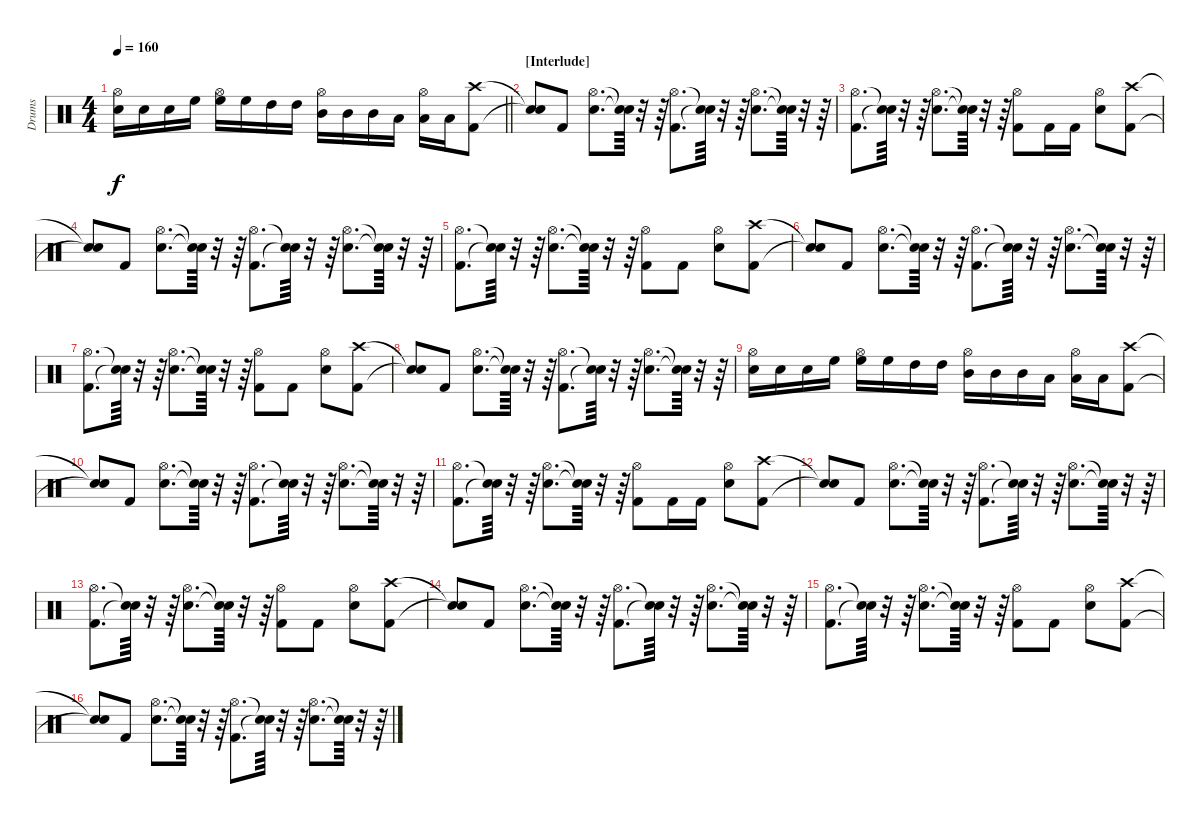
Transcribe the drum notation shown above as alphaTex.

\track ("Drums" "Drums") {instrument percussion}
\staff {score}
\articulation defaults
\ts (4 4)
\tempo 160
\clef neutral
\barLineRight lightlight
\ks c
("Snare (hit) 2" "Hi-Hat (open)").16{dy f} "Snare (hit) 2".16 "Snare (hit) 2".16 "High Floor Tom (hit)".16 ("Hi-Hat (open)" "High Floor Tom (hit)").16 "High Floor Tom (hit)".16 "High Tom (hit)".16 "High Tom (hit)".16 ("Hi-Hat (open)" "Mid Tom (hit)").16 "Mid Tom (hit)".16 "Mid Tom (hit)".16 "Low Tom (hit)".16 ("Low Tom (hit)" "Hi-Hat (open)").16 "Low Tom (hit)".16 ("Kick (hit) 2" "Crash high (hit)").8 |
\section ("" "[Interlude]")
("Snare (hit)"{t} "Snare (hit)"{t}).8 "Kick (hit) 2".8 ("Snare (hit) 2" "Hi-Hat (open)").8{d} ("Snare (hit)"{t} "Snare (hit)"{t}).64 r.32 r.64 ("Kick (hit) 2" "Hi-Hat (open)").8{d} ("Snare (hit)"{t} "Snare (hit)"{t}).64 r.32 r.64 ("Snare (hit) 2" "Hi-Hat (open)").8{d} ("Snare (hit)"{t} "Snare (hit)"{t}).64 r.32 r.64 |
("Kick (hit) 2" "Hi-Hat (open)").8{d} ("Snare (hit)"{t} "Snare (hit)"{t}).64 r.32 r.64 ("Snare (hit) 2" "Hi-Hat (open)").8{d} ("Snare (hit)"{t} "Snare (hit)"{t}).64 r.32 r.64 ("Kick (hit) 2" "Hi-Hat (open)").8 "Kick (hit) 2".16 "Kick (hit) 2".16 ("Snare (hit) 2" "Hi-Hat (open)").8 ("Kick (hit) 2" "Crash high (hit)").8 |
("Snare (hit)"{t} "Snare (hit)"{t}).8 "Kick (hit) 2".8 ("Snare (hit) 2" "Hi-Hat (open)").8{d} ("Snare (hit)"{t} "Snare (hit)"{t}).64 r.32 r.64 ("Kick (hit) 2" "Hi-Hat (open)").8{d} ("Snare (hit)"{t} "Snare (hit)"{t}).64 r.32 r.64 ("Snare (hit) 2" "Hi-Hat (open)").8{d} ("Snare (hit)"{t} "Snare (hit)"{t}).64 r.32 r.64 |
("Kick (hit) 2" "Hi-Hat (open)").8{d} ("Snare (hit)"{t} "Snare (hit)"{t}).64 r.32 r.64 ("Snare (hit) 2" "Hi-Hat (open)").8{d} ("Snare (hit)"{t} "Snare (hit)"{t}).64 r.32 r.64 ("Kick (hit) 2" "Hi-Hat (open)").8 "Kick (hit) 2".8 ("Snare (hit) 2" "Hi-Hat (open)").8 ("Kick (hit) 2" "Crash high (hit)").8 |
("Snare (hit)"{t} "Snare (hit)"{t}).8 "Kick (hit) 2".8 ("Snare (hit) 2" "Hi-Hat (open)").8{d} ("Snare (hit)"{t} "Snare (hit)"{t}).64 r.32 r.64 ("Kick (hit) 2" "Hi-Hat (open)").8{d} ("Snare (hit)"{t} "Snare (hit)"{t}).64 r.32 r.64 ("Snare (hit) 2" "Hi-Hat (open)").8{d} ("Snare (hit)"{t} "Snare (hit)"{t}).64 r.32 r.64 |
("Kick (hit) 2" "Hi-Hat (open)").8{d} ("Snare (hit)"{t} "Snare (hit)"{t}).64 r.32 r.64 ("Snare (hit) 2" "Hi-Hat (open)").8{d} ("Snare (hit)"{t} "Snare (hit)"{t}).64 r.32 r.64 ("Kick (hit) 2" "Hi-Hat (open)").8 "Kick (hit) 2".8 ("Snare (hit) 2" "Hi-Hat (open)").8 ("Kick (hit) 2" "Crash high (hit)").8 |
("Snare (hit)"{t} "Snare (hit)"{t}).8 "Kick (hit) 2".8 ("Snare (hit) 2" "Hi-Hat (open)").8{d} ("Snare (hit)"{t} "Snare (hit)"{t}).64 r.32 r.64 ("Kick (hit) 2" "Hi-Hat (open)").8{d} ("Snare (hit)"{t} "Snare (hit)"{t}).64 r.32 r.64 ("Snare (hit) 2" "Hi-Hat (open)").8{d} ("Snare (hit)"{t} "Snare (hit)"{t}).64 r.32 r.64 |
("Snare (hit) 2" "Hi-Hat (open)").16 "Snare (hit) 2".16 "Snare (hit) 2".16 "High Floor Tom (hit)".16 ("Hi-Hat (open)" "High Floor Tom (hit)").16 "High Floor Tom (hit)".16 "High Tom (hit)".16 "High Tom (hit)".16 ("Hi-Hat (open)" "Mid Tom (hit)").16 "Mid Tom (hit)".16 "Mid Tom (hit)".16 "Low Tom (hit)".16 ("Low Tom (hit)" "Hi-Hat (open)").16 "Low Tom (hit)".16 ("Kick (hit) 2" "Crash high (hit)").8 |
("Snare (hit)"{t} "Snare (hit)"{t}).8 "Kick (hit) 2".8 ("Snare (hit) 2" "Hi-Hat (open)").8{d} ("Snare (hit)"{t} "Snare (hit)"{t}).64 r.32 r.64 ("Kick (hit) 2" "Hi-Hat (open)").8{d} ("Snare (hit)"{t} "Snare (hit)"{t}).64 r.32 r.64 ("Snare (hit) 2" "Hi-Hat (open)").8{d} ("Snare (hit)"{t} "Snare (hit)"{t}).64 r.32 r.64 |
("Kick (hit) 2" "Hi-Hat (open)").8{d} ("Snare (hit)"{t} "Snare (hit)"{t}).64 r.32 r.64 ("Snare (hit) 2" "Hi-Hat (open)").8{d} ("Snare (hit)"{t} "Snare (hit)"{t}).64 r.32 r.64 ("Kick (hit) 2" "Hi-Hat (open)").8 "Kick (hit) 2".16 "Kick (hit) 2".16 ("Snare (hit) 2" "Hi-Hat (open)").8 ("Kick (hit) 2" "Crash high (hit)").8 |
("Snare (hit)"{t} "Snare (hit)"{t}).8 "Kick (hit) 2".8 ("Snare (hit) 2" "Hi-Hat (open)").8{d} ("Snare (hit)"{t} "Snare (hit)"{t}).64 r.32 r.64 ("Kick (hit) 2" "Hi-Hat (open)").8{d} ("Snare (hit)"{t} "Snare (hit)"{t}).64 r.32 r.64 ("Snare (hit) 2" "Hi-Hat (open)").8{d} ("Snare (hit)"{t} "Snare (hit)"{t}).64 r.32 r.64 |
("Kick (hit) 2" "Hi-Hat (open)").8{d} ("Snare (hit)"{t} "Snare (hit)"{t}).64 r.32 r.64 ("Snare (hit) 2" "Hi-Hat (open)").8{d} ("Snare (hit)"{t} "Snare (hit)"{t}).64 r.32 r.64 ("Kick (hit) 2" "Hi-Hat (open)").8 "Kick (hit) 2".8 ("Snare (hit) 2" "Hi-Hat (open)").8 ("Kick (hit) 2" "Crash high (hit)").8 |
("Snare (hit)"{t} "Snare (hit)"{t}).8 "Kick (hit) 2".8 ("Snare (hit) 2" "Hi-Hat (open)").8{d} ("Snare (hit)"{t} "Snare (hit)"{t}).64 r.32 r.64 ("Kick (hit) 2" "Hi-Hat (open)").8{d} ("Snare (hit)"{t} "Snare (hit)"{t}).64 r.32 r.64 ("Snare (hit) 2" "Hi-Hat (open)").8{d} ("Snare (hit)"{t} "Snare (hit)"{t}).64 r.32 r.64 |
("Kick (hit) 2" "Hi-Hat (open)").8{d} ("Snare (hit)"{t} "Snare (hit)"{t}).64 r.32 r.64 ("Snare (hit) 2" "Hi-Hat (open)").8{d} ("Snare (hit)"{t} "Snare (hit)"{t}).64 r.32 r.64 ("Kick (hit) 2" "Hi-Hat (open)").8 "Kick (hit) 2".8 ("Snare (hit) 2" "Hi-Hat (open)").8 ("Kick (hit) 2" "Crash high (hit)").8 |
("Snare (hit)"{t} "Snare (hit)"{t}).8 "Kick (hit) 2".8 ("Snare (hit) 2" "Hi-Hat (open)").8{d} ("Snare (hit)"{t} "Snare (hit)"{t}).64 r.32 r.64 ("Kick (hit) 2" "Hi-Hat (open)").8{d} ("Snare (hit)"{t} "Snare (hit)"{t}).64 r.32 r.64 ("Snare (hit) 2" "Hi-Hat (open)").8{d} ("Snare (hit)"{t} "Snare (hit)"{t}).64 r.32 r.64
